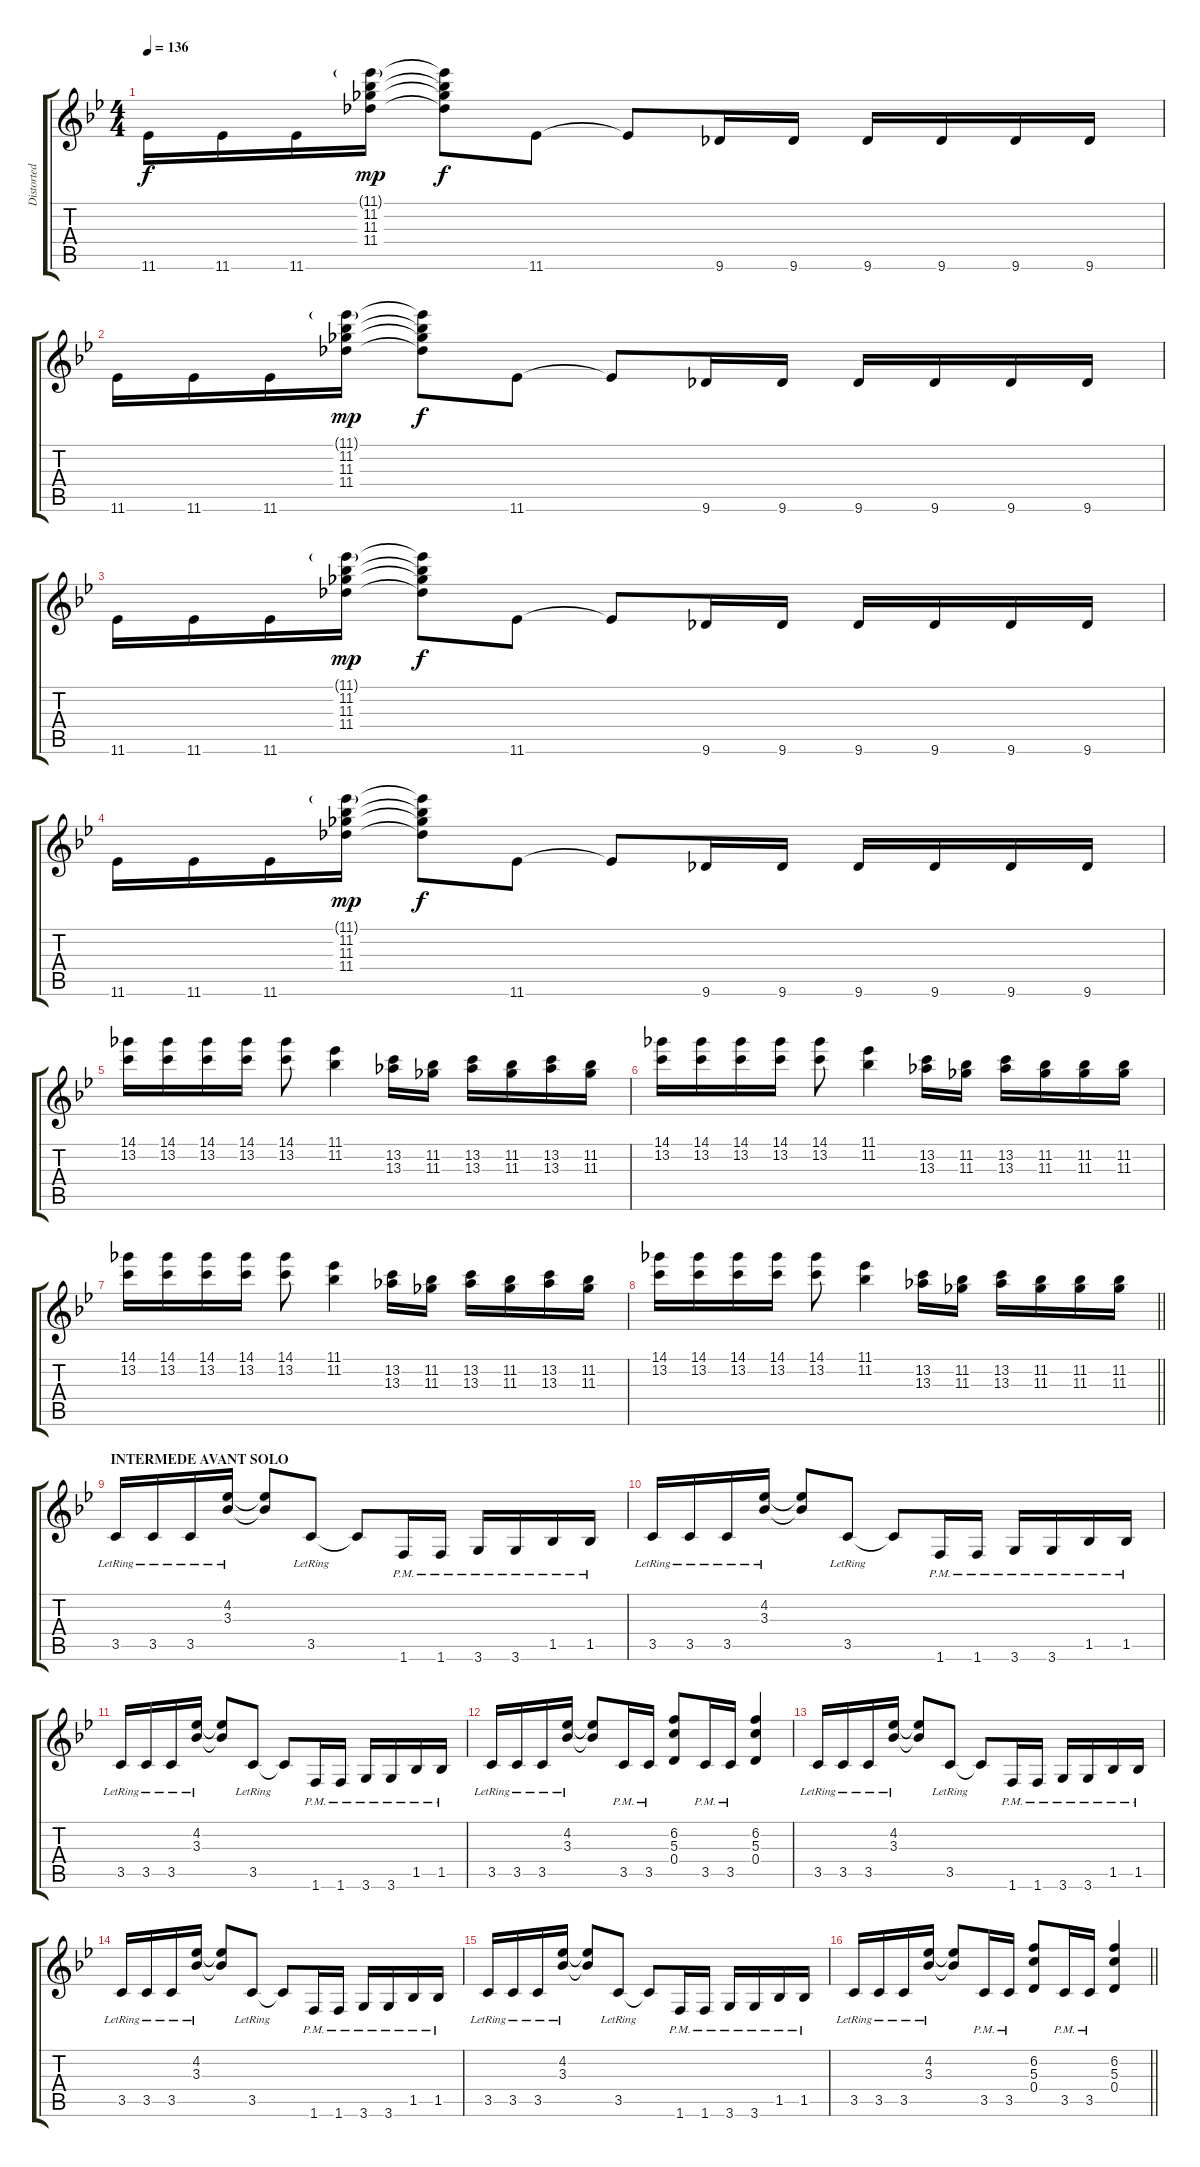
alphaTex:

\track ("Distorted [Left]" "Distorted ") {mute instrument overdrivenguitar}
\staff {score tabs}
\tuning (E4 B3 G3 D3 A2 E2) {hide}
\ts (4 4)
\tempo 136
\clef g2
\ks bb
11.6.16{dy f} 11.6.16 11.6.16 (11.1{g} 11.2 11.3 11.4).16{dy mp} (11.1{t} 11.2{t} 11.3{t} 11.4{t}).8{dy f} 11.6.8 11.6{t}.8 9.6.16 9.6.16 9.6.16 9.6.16 9.6.16 9.6.16 |
11.6.16 11.6.16 11.6.16 (11.1{g} 11.2 11.3 11.4).16{dy mp} (11.1{t} 11.2{t} 11.3{t} 11.4{t}).8{dy f} 11.6.8 11.6{t}.8 9.6.16 9.6.16 9.6.16 9.6.16 9.6.16 9.6.16 |
11.6.16 11.6.16 11.6.16 (11.1{g} 11.2 11.3 11.4).16{dy mp} (11.1{t} 11.2{t} 11.3{t} 11.4{t}).8{dy f} 11.6.8 11.6{t}.8 9.6.16 9.6.16 9.6.16 9.6.16 9.6.16 9.6.16 |
11.6.16 11.6.16 11.6.16 (11.1{g} 11.2 11.3 11.4).16{dy mp} (11.1{t} 11.2{t} 11.3{t} 11.4{t}).8{dy f} 11.6.8 11.6{t}.8 9.6.16 9.6.16 9.6.16 9.6.16 9.6.16 9.6.16 |
(14.1 13.2).16 (14.1 13.2).16 (14.1 13.2).16 (14.1 13.2).16 (14.1 13.2).8 (11.1 11.2).4 (13.2 13.3).16 (11.2 11.3).16 (13.2 13.3).16 (11.2 11.3).16 (13.2 13.3).16 (11.2 11.3).16 |
(14.1 13.2).16 (14.1 13.2).16 (14.1 13.2).16 (14.1 13.2).16 (14.1 13.2).8 (11.1 11.2).4 (13.2 13.3).16 (11.2 11.3).16 (13.2 13.3).16 (11.2 11.3).16 (11.2 11.3).16 (11.2 11.3).16 |
(14.1 13.2).16 (14.1 13.2).16 (14.1 13.2).16 (14.1 13.2).16 (14.1 13.2).8 (11.1 11.2).4 (13.2 13.3).16 (11.2 11.3).16 (13.2 13.3).16 (11.2 11.3).16 (13.2 13.3).16 (11.2 11.3).16 |
\barLineRight lightlight
(14.1 13.2).16 (14.1 13.2).16 (14.1 13.2).16 (14.1 13.2).16 (14.1 13.2).8 (11.1 11.2).4 (13.2 13.3).16 (11.2 11.3).16 (13.2 13.3).16 (11.2 11.3).16 (11.2 11.3).16 (11.2 11.3).16 |
\section ("" "INTERMEDE AVANT SOLO")
3.5{lr}.16 3.5{lr}.16 3.5{lr}.16 (4.2{lr} 3.3{lr}).16 (4.2{t} 3.3{t}).8 3.5{lr}.8 3.5{t}.8 1.6{pm}.16 1.6{pm}.16 3.6{pm}.16 3.6{pm}.16 1.5{pm}.16 1.5{pm}.16 |
3.5{lr}.16 3.5{lr}.16 3.5{lr}.16 (4.2{lr} 3.3{lr}).16 (4.2{t} 3.3{t}).8 3.5{lr}.8 3.5{t}.8 1.6{pm}.16 1.6{pm}.16 3.6{pm}.16 3.6{pm}.16 1.5{pm}.16 1.5{pm}.16 |
3.5{lr}.16 3.5{lr}.16 3.5{lr}.16 (4.2{lr} 3.3{lr}).16 (4.2{t} 3.3{t}).8 3.5{lr}.8 3.5{t}.8 1.6{pm}.16 1.6{pm}.16 3.6{pm}.16 3.6{pm}.16 1.5{pm}.16 1.5{pm}.16 |
3.5{lr}.16 3.5{lr}.16 3.5{lr}.16 (4.2{lr} 3.3{lr}).16 (4.2{t} 3.3{t}).8 3.5{pm}.16 3.5{pm}.16 (6.2 5.3 0.4).8 3.5{pm}.16 3.5{pm}.16 (6.2 5.3 0.4).4 |
3.5{lr}.16 3.5{lr}.16 3.5{lr}.16 (4.2{lr} 3.3{lr}).16 (4.2{t} 3.3{t}).8 3.5{lr}.8 3.5{t}.8 1.6{pm}.16 1.6{pm}.16 3.6{pm}.16 3.6{pm}.16 1.5{pm}.16 1.5{pm}.16 |
3.5{lr}.16 3.5{lr}.16 3.5{lr}.16 (4.2{lr} 3.3{lr}).16 (4.2{t} 3.3{t}).8 3.5{lr}.8 3.5{t}.8 1.6{pm}.16 1.6{pm}.16 3.6{pm}.16 3.6{pm}.16 1.5{pm}.16 1.5{pm}.16 |
3.5{lr}.16 3.5{lr}.16 3.5{lr}.16 (4.2{lr} 3.3{lr}).16 (4.2{t} 3.3{t}).8 3.5{lr}.8 3.5{t}.8 1.6{pm}.16 1.6{pm}.16 3.6{pm}.16 3.6{pm}.16 1.5{pm}.16 1.5{pm}.16 |
\barLineRight lightlight
3.5{lr}.16 3.5{lr}.16 3.5{lr}.16 (4.2{lr} 3.3{lr}).16 (4.2{t} 3.3{t}).8 3.5{pm}.16 3.5{pm}.16 (6.2 5.3 0.4).8 3.5{pm}.16 3.5{pm}.16 (6.2 5.3 0.4).4
